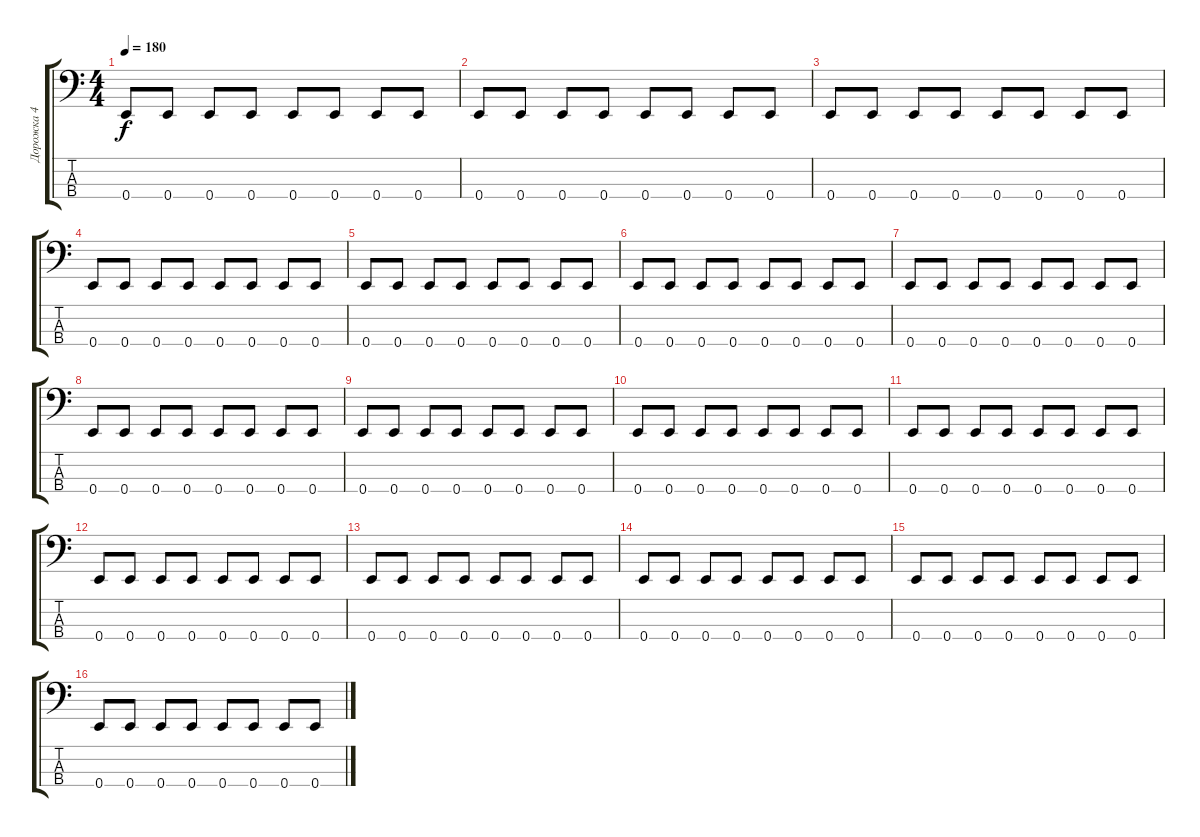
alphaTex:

\track ("Дорожка 4" "Дорожка 4") {instrument electricbassfinger}
\staff {score tabs}
\tuning (G2 D2 A1 E1) {hide}
\ts (4 4)
\tempo 180
\clef f4
\ks c
0.4.8{dy f} 0.4.8 0.4.8 0.4.8 0.4.8 0.4.8 0.4.8 0.4.8 |
0.4.8 0.4.8 0.4.8 0.4.8 0.4.8 0.4.8 0.4.8 0.4.8 |
0.4.8 0.4.8 0.4.8 0.4.8 0.4.8 0.4.8 0.4.8 0.4.8 |
0.4.8 0.4.8 0.4.8 0.4.8 0.4.8 0.4.8 0.4.8 0.4.8 |
0.4.8 0.4.8 0.4.8 0.4.8 0.4.8 0.4.8 0.4.8 0.4.8 |
0.4.8 0.4.8 0.4.8 0.4.8 0.4.8 0.4.8 0.4.8 0.4.8 |
0.4.8 0.4.8 0.4.8 0.4.8 0.4.8 0.4.8 0.4.8 0.4.8 |
0.4.8 0.4.8 0.4.8 0.4.8 0.4.8 0.4.8 0.4.8 0.4.8 |
0.4.8 0.4.8 0.4.8 0.4.8 0.4.8 0.4.8 0.4.8 0.4.8 |
0.4.8 0.4.8 0.4.8 0.4.8 0.4.8 0.4.8 0.4.8 0.4.8 |
0.4.8 0.4.8 0.4.8 0.4.8 0.4.8 0.4.8 0.4.8 0.4.8 |
0.4.8 0.4.8 0.4.8 0.4.8 0.4.8 0.4.8 0.4.8 0.4.8 |
0.4.8 0.4.8 0.4.8 0.4.8 0.4.8 0.4.8 0.4.8 0.4.8 |
0.4.8 0.4.8 0.4.8 0.4.8 0.4.8 0.4.8 0.4.8 0.4.8 |
0.4.8 0.4.8 0.4.8 0.4.8 0.4.8 0.4.8 0.4.8 0.4.8 |
0.4.8 0.4.8 0.4.8 0.4.8 0.4.8 0.4.8 0.4.8 0.4.8
